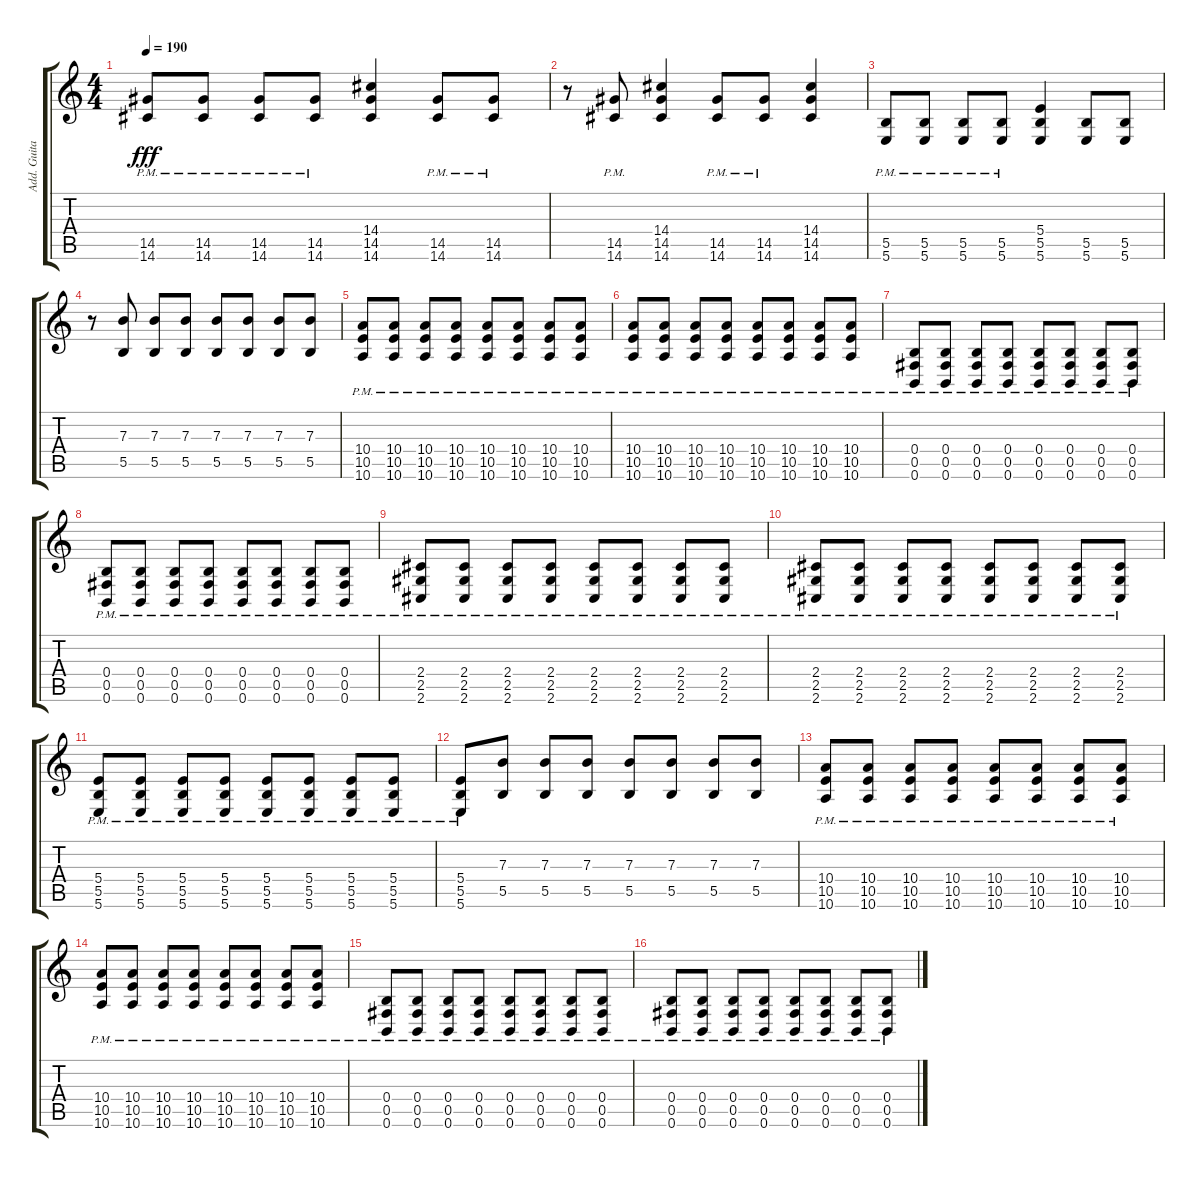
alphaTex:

\track ("Add. Guitar" "Add. Guita") {instrument overdrivenguitar}
\staff {score tabs}
\tuning (Db4 Ab3 E3 B2 Gb2 B1) {hide}
\ts (4 4)
\tempo 190
\clef g2
\ks c
(14.5{pm} 14.6{pm}).8{dy fff} (14.5{pm} 14.6{pm}).8 (14.5{pm} 14.6{pm}).8 (14.5{pm} 14.6{pm}).8 (14.4 14.5 14.6).4 (14.5{pm} 14.6{pm}).8 (14.5{pm} 14.6{pm}).8 |
r.8 (14.5{pm} 14.6{pm}).8 (14.4 14.5 14.6).4 (14.5{pm} 14.6{pm}).8 (14.5{pm} 14.6{pm}).8 (14.4 14.5 14.6).4 |
(5.5{pm} 5.6{pm}).8 (5.5{pm} 5.6{pm}).8 (5.5{pm} 5.6{pm}).8 (5.5{pm} 5.6{pm}).8 (5.4 5.5 5.6).4 (5.5 5.6).8 (5.5 5.6).8 |
r.8 (7.3 5.5).8 (7.3 5.5).8 (7.3 5.5).8 (7.3 5.5).8 (7.3 5.5).8 (7.3 5.5).8 (7.3 5.5).8 |
(10.4{pm} 10.5{pm} 10.6{pm}).8 (10.4{pm} 10.5{pm} 10.6{pm}).8 (10.4{pm} 10.5{pm} 10.6{pm}).8 (10.4{pm} 10.5{pm} 10.6{pm}).8 (10.4{pm} 10.5{pm} 10.6{pm}).8 (10.4{pm} 10.5{pm} 10.6{pm}).8 (10.4{pm} 10.5{pm} 10.6{pm}).8 (10.4{pm} 10.5{pm} 10.6{pm}).8 |
(10.4{pm} 10.5{pm} 10.6{pm}).8 (10.4{pm} 10.5{pm} 10.6{pm}).8 (10.4{pm} 10.5{pm} 10.6{pm}).8 (10.4{pm} 10.5{pm} 10.6{pm}).8 (10.4{pm} 10.5{pm} 10.6{pm}).8 (10.4{pm} 10.5{pm} 10.6{pm}).8 (10.4{pm} 10.5{pm} 10.6{pm}).8 (10.4{pm} 10.5{pm} 10.6{pm}).8 |
(0.4{pm} 0.5{pm} 0.6{pm}).8 (0.4{pm} 0.5{pm} 0.6{pm}).8 (0.4{pm} 0.5{pm} 0.6{pm}).8 (0.4{pm} 0.5{pm} 0.6{pm}).8 (0.4{pm} 0.5{pm} 0.6{pm}).8 (0.4{pm} 0.5{pm} 0.6{pm}).8 (0.4{pm} 0.5{pm} 0.6{pm}).8 (0.4{pm} 0.5{pm} 0.6{pm}).8 |
(0.4{pm} 0.5{pm} 0.6{pm}).8 (0.4{pm} 0.5{pm} 0.6{pm}).8 (0.4{pm} 0.5{pm} 0.6{pm}).8 (0.4{pm} 0.5{pm} 0.6{pm}).8 (0.4{pm} 0.5{pm} 0.6{pm}).8 (0.4{pm} 0.5{pm} 0.6{pm}).8 (0.4{pm} 0.5{pm} 0.6{pm}).8 (0.4{pm} 0.5{pm} 0.6{pm}).8 |
(2.4{pm} 2.5{pm} 2.6{pm}).8 (2.4{pm} 2.5{pm} 2.6{pm}).8 (2.4{pm} 2.5{pm} 2.6{pm}).8 (2.4{pm} 2.5{pm} 2.6{pm}).8 (2.4{pm} 2.5{pm} 2.6{pm}).8 (2.4{pm} 2.5{pm} 2.6{pm}).8 (2.4{pm} 2.5{pm} 2.6{pm}).8 (2.4{pm} 2.5{pm} 2.6{pm}).8 |
(2.4{pm} 2.5{pm} 2.6{pm}).8 (2.4{pm} 2.5{pm} 2.6{pm}).8 (2.4{pm} 2.5{pm} 2.6{pm}).8 (2.4{pm} 2.5{pm} 2.6{pm}).8 (2.4{pm} 2.5{pm} 2.6{pm}).8 (2.4{pm} 2.5{pm} 2.6{pm}).8 (2.4{pm} 2.5{pm} 2.6{pm}).8 (2.4{pm} 2.5{pm} 2.6{pm}).8 |
(5.4{pm} 5.5{pm} 5.6{pm}).8 (5.4{pm} 5.5{pm} 5.6{pm}).8 (5.4{pm} 5.5{pm} 5.6{pm}).8 (5.4{pm} 5.5{pm} 5.6{pm}).8 (5.4{pm} 5.5{pm} 5.6{pm}).8 (5.4{pm} 5.5{pm} 5.6{pm}).8 (5.4{pm} 5.5{pm} 5.6{pm}).8 (5.4{pm} 5.5{pm} 5.6{pm}).8 |
(5.4{pm} 5.5{pm} 5.6{pm}).8 (7.3 5.5).8 (7.3 5.5).8 (7.3 5.5).8 (7.3 5.5).8 (7.3 5.5).8 (7.3 5.5).8 (7.3 5.5).8 |
(10.4{pm} 10.5{pm} 10.6{pm}).8 (10.4{pm} 10.5{pm} 10.6{pm}).8 (10.4{pm} 10.5{pm} 10.6{pm}).8 (10.4{pm} 10.5{pm} 10.6{pm}).8 (10.4{pm} 10.5{pm} 10.6{pm}).8 (10.4{pm} 10.5{pm} 10.6{pm}).8 (10.4{pm} 10.5{pm} 10.6{pm}).8 (10.4{pm} 10.5{pm} 10.6{pm}).8 |
(10.4{pm} 10.5{pm} 10.6{pm}).8 (10.4{pm} 10.5{pm} 10.6{pm}).8 (10.4{pm} 10.5{pm} 10.6{pm}).8 (10.4{pm} 10.5{pm} 10.6{pm}).8 (10.4{pm} 10.5{pm} 10.6{pm}).8 (10.4{pm} 10.5{pm} 10.6{pm}).8 (10.4{pm} 10.5{pm} 10.6{pm}).8 (10.4{pm} 10.5{pm} 10.6{pm}).8 |
(0.4{pm} 0.5{pm} 0.6{pm}).8 (0.4{pm} 0.5{pm} 0.6{pm}).8 (0.4{pm} 0.5{pm} 0.6{pm}).8 (0.4{pm} 0.5{pm} 0.6{pm}).8 (0.4{pm} 0.5{pm} 0.6{pm}).8 (0.4{pm} 0.5{pm} 0.6{pm}).8 (0.4{pm} 0.5{pm} 0.6{pm}).8 (0.4{pm} 0.5{pm} 0.6{pm}).8 |
(0.4{pm} 0.5{pm} 0.6{pm}).8 (0.4{pm} 0.5{pm} 0.6{pm}).8 (0.4{pm} 0.5{pm} 0.6{pm}).8 (0.4{pm} 0.5{pm} 0.6{pm}).8 (0.4{pm} 0.5{pm} 0.6{pm}).8 (0.4{pm} 0.5{pm} 0.6{pm}).8 (0.4{pm} 0.5{pm} 0.6{pm}).8 (0.4{pm} 0.5{pm} 0.6{pm}).8
